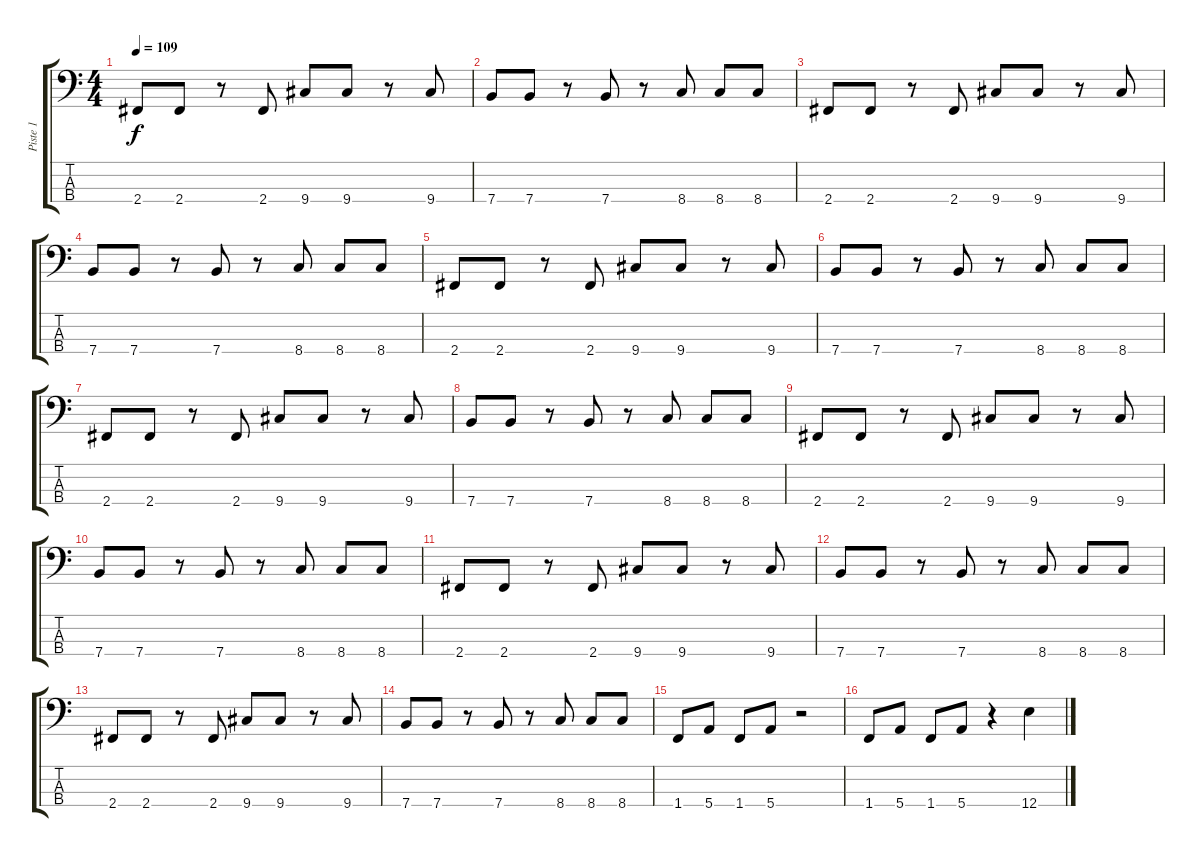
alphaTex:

\track ("Piste 1" "Piste 1") {instrument electricbassfinger}
\staff {score tabs}
\tuning (G2 D2 A1 E1) {hide}
\ts (4 4)
\tempo 109
\clef f4
\ks c
2.4.8{dy f} 2.4.8 r.8 2.4.8 9.4.8 9.4.8 r.8 9.4.8 |
7.4.8 7.4.8 r.8 7.4.8 r.8 8.4.8 8.4.8 8.4.8 |
2.4.8 2.4.8 r.8 2.4.8 9.4.8 9.4.8 r.8 9.4.8 |
7.4.8 7.4.8 r.8 7.4.8 r.8 8.4.8 8.4.8 8.4.8 |
2.4.8 2.4.8 r.8 2.4.8 9.4.8 9.4.8 r.8 9.4.8 |
7.4.8 7.4.8 r.8 7.4.8 r.8 8.4.8 8.4.8 8.4.8 |
2.4.8 2.4.8 r.8 2.4.8 9.4.8 9.4.8 r.8 9.4.8 |
7.4.8 7.4.8 r.8 7.4.8 r.8 8.4.8 8.4.8 8.4.8 |
2.4.8 2.4.8 r.8 2.4.8 9.4.8 9.4.8 r.8 9.4.8 |
7.4.8 7.4.8 r.8 7.4.8 r.8 8.4.8 8.4.8 8.4.8 |
2.4.8 2.4.8 r.8 2.4.8 9.4.8 9.4.8 r.8 9.4.8 |
7.4.8 7.4.8 r.8 7.4.8 r.8 8.4.8 8.4.8 8.4.8 |
2.4.8 2.4.8 r.8 2.4.8 9.4.8 9.4.8 r.8 9.4.8 |
7.4.8 7.4.8 r.8 7.4.8 r.8 8.4.8 8.4.8 8.4.8 |
1.4.8 5.4.8 1.4.8 5.4.8 r.2 |
1.4.8 5.4.8 1.4.8 5.4.8 r.4 12.4{ss}.4
